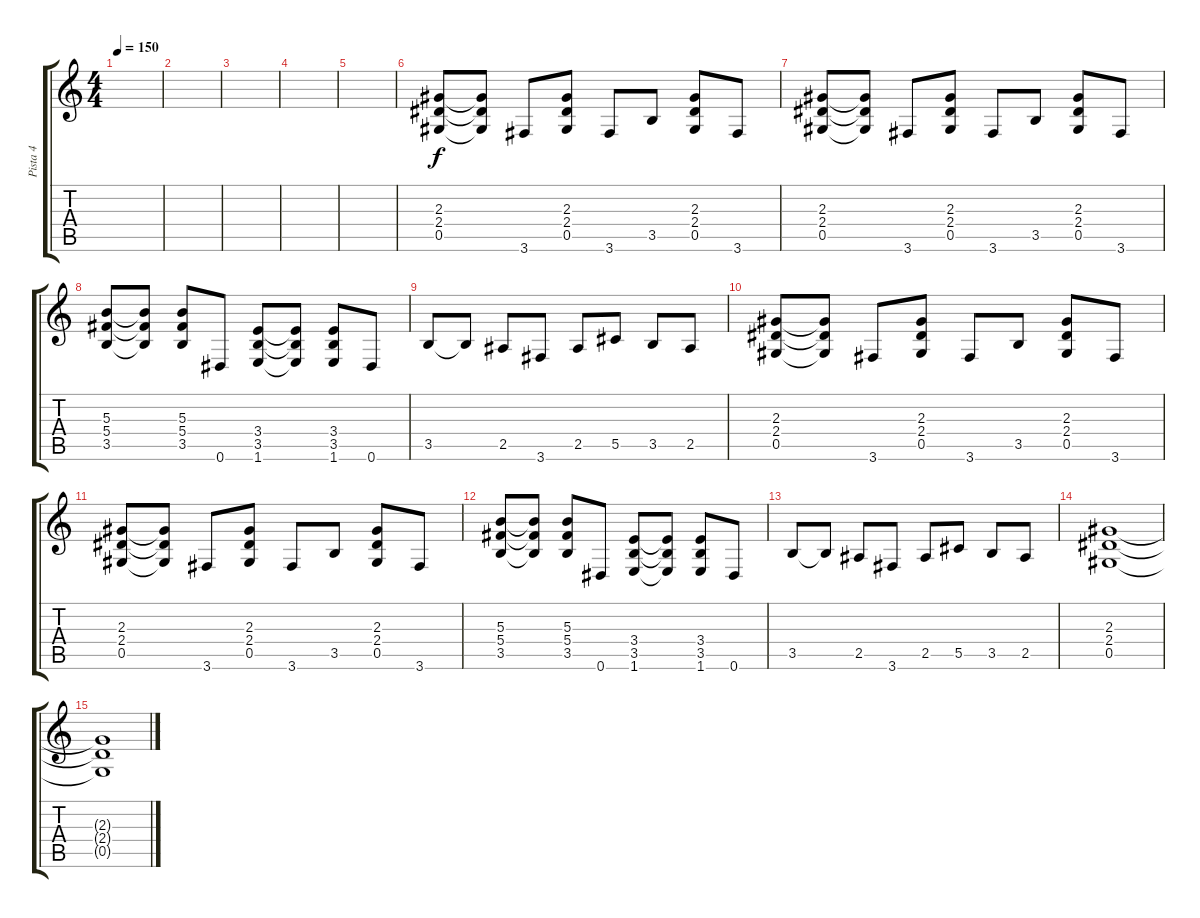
\track ("Pista 4" "Pista 4") {instrument distortionguitar}
\staff {score tabs}
\tuning (Eb4 Bb3 Gb3 Db3 Ab2 Eb2) {hide}
\ts (4 4)
\tempo 150
\clef g2
\ks c
|
|
|
|
|
(2.3 2.4 0.5).8 (2.3{t} 2.4{t} 0.5{t}).8 3.6.8 (2.3 2.4 0.5).8 3.6.8 3.5.8 (2.3 2.4 0.5).8 3.6.8 |
(2.3 2.4 0.5).8 (2.3{t} 2.4{t} 0.5{t}).8 3.6.8 (2.3 2.4 0.5).8 3.6.8 3.5.8 (2.3 2.4 0.5).8 3.6.8 |
(5.3 5.4 3.5).8 (5.3{t} 5.4{t} 3.5{t}).8 (5.3 5.4 3.5).8 0.6.8 (3.4 3.5 1.6).8 (3.4{t} 3.5{t} 1.6{t}).8 (3.4 3.5 1.6).8 0.6.8 |
3.5.8 3.5{t}.8 2.5.8 3.6.8 2.5.8 5.5.8 3.5.8 2.5.8 |
(2.3 2.4 0.5).8 (2.3{t} 2.4{t} 0.5{t}).8 3.6.8 (2.3 2.4 0.5).8 3.6.8 3.5.8 (2.3 2.4 0.5).8 3.6.8 |
(2.3 2.4 0.5).8 (2.3{t} 2.4{t} 0.5{t}).8 3.6.8 (2.3 2.4 0.5).8 3.6.8 3.5.8 (2.3 2.4 0.5).8 3.6.8 |
(5.3 5.4 3.5).8 (5.3{t} 5.4{t} 3.5{t}).8 (5.3 5.4 3.5).8 0.6.8 (3.4 3.5 1.6).8 (3.4{t} 3.5{t} 1.6{t}).8 (3.4 3.5 1.6).8 0.6.8 |
3.5.8 3.5{t}.8 2.5.8 3.6.8 2.5.8 5.5.8 3.5.8 2.5.8 |
(2.3 2.4 0.5).1 |
(2.3{t} 2.4{t} 0.5{t}).1
